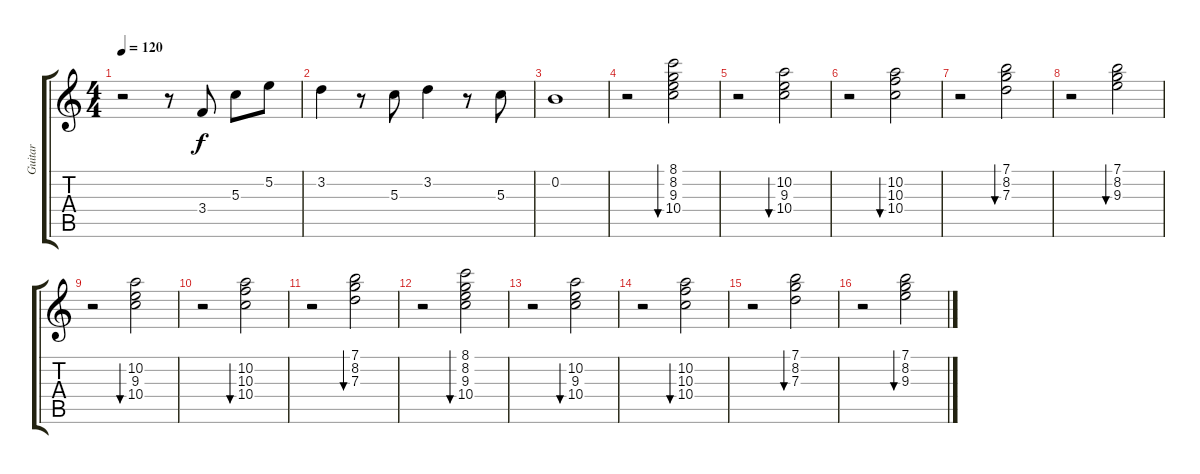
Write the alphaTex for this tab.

\track ("Guitar" "Guitar") {instrument electricguitarclean}
\staff {score tabs}
\tuning (E4 B3 G3 D3 A2 E2) {hide}
\ts (4 4)
\tempo 120
\clef g2
\ks c
r.2{dy f} r.8 3.4.8 5.3.8 5.2.8 |
3.2.4 r.8 5.3.8 3.2.4 r.8 5.3.8 |
0.2.1 |
r.2 (8.1 8.2 9.3 10.4).2{bu 240} |
r.2 (10.2 9.3 10.4).2{bu 240} |
r.2 (10.2 10.3 10.4).2{bu 240} |
r.2 (7.1 8.2 7.3).2{bu 240} |
r.2 (7.1 8.2 9.3).2{bu 240} |
r.2 (10.2 9.3 10.4).2{bu 240} |
r.2 (10.2 10.3 10.4).2{bu 240} |
r.2 (7.1 8.2 7.3).2{bu 240} |
r.2 (8.1 8.2 9.3 10.4).2{bu 240} |
r.2 (10.2 9.3 10.4).2{bu 240} |
r.2 (10.2 10.3 10.4).2{bu 240} |
r.2 (7.1 8.2 7.3).2{bu 240} |
r.2 (7.1 8.2 9.3).2{bu 240}
